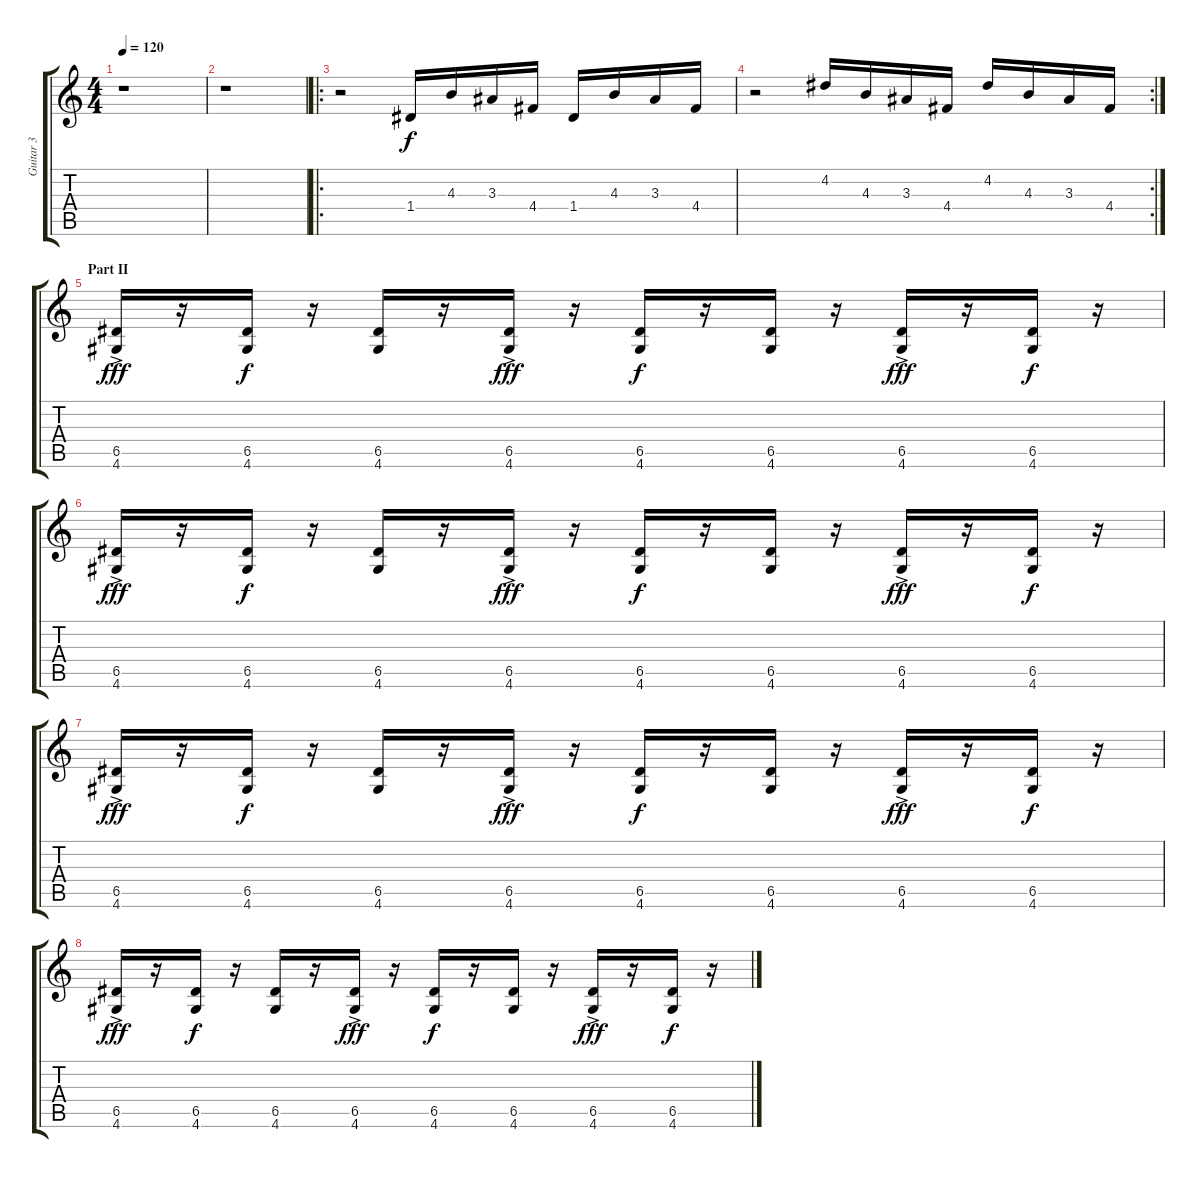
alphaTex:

\track ("Guitar 3" "Guitar 3") {instrument distortionguitar}
\staff {score tabs}
\tuning (E4 B3 G3 D3 A2 E2) {hide}
\ts (4 4)
\tempo 120
\clef g2
\ks c
r.1{dy f} |
r.1 |
\ro
r.2 1.4.16 4.3.16 3.3.16 4.4.16 1.4.16 4.3.16 3.3.16 4.4.16 |
\rc 2
r.2 4.2.16 4.3.16 3.3.16 4.4.16 4.2.16 4.3.16 3.3.16 4.4.16 |
\section ("" "Part II")
(6.5{ac} 4.6{ac}).16{dy fff} r.16 (6.5 4.6).16{dy f} r.16 (6.5 4.6).16 r.16 (6.5{ac} 4.6{ac}).16{dy fff} r.16 (6.5 4.6).16{dy f} r.16 (6.5 4.6).16 r.16 (6.5{ac} 4.6{ac}).16{dy fff} r.16 (6.5 4.6).16{dy f} r.16 |
(6.5{ac} 4.6{ac}).16{dy fff} r.16 (6.5 4.6).16{dy f} r.16 (6.5 4.6).16 r.16 (6.5{ac} 4.6{ac}).16{dy fff} r.16 (6.5 4.6).16{dy f} r.16 (6.5 4.6).16 r.16 (6.5{ac} 4.6{ac}).16{dy fff} r.16 (6.5 4.6).16{dy f} r.16 |
(6.5{ac} 4.6{ac}).16{dy fff} r.16 (6.5 4.6).16{dy f} r.16 (6.5 4.6).16 r.16 (6.5{ac} 4.6{ac}).16{dy fff} r.16 (6.5 4.6).16{dy f} r.16 (6.5 4.6).16 r.16 (6.5{ac} 4.6{ac}).16{dy fff} r.16 (6.5 4.6).16{dy f} r.16 |
(6.5{ac} 4.6{ac}).16{dy fff} r.16 (6.5 4.6).16{dy f} r.16 (6.5 4.6).16 r.16 (6.5{ac} 4.6{ac}).16{dy fff} r.16 (6.5 4.6).16{dy f} r.16 (6.5 4.6).16 r.16 (6.5{ac} 4.6{ac}).16{dy fff} r.16 (6.5 4.6).16{dy f} r.16
